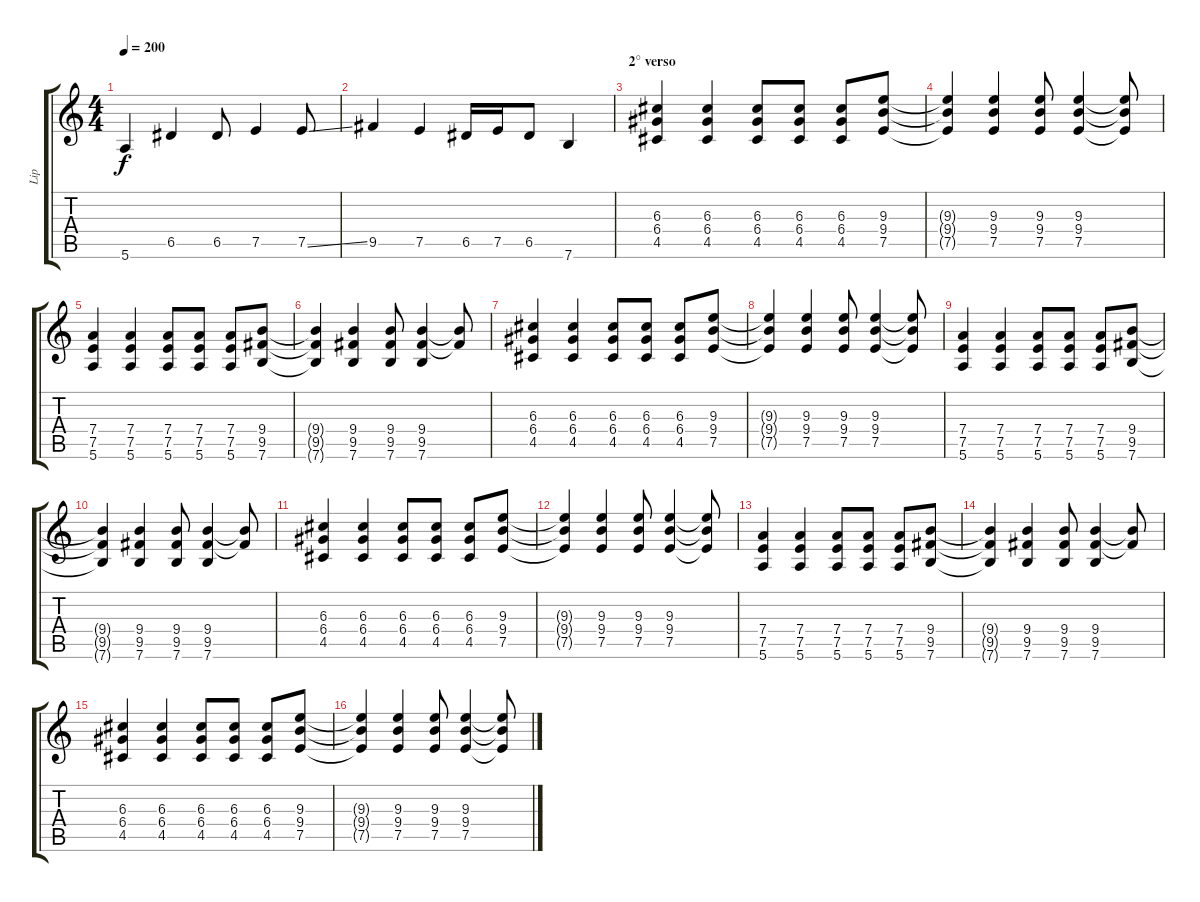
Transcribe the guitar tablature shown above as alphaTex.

\track ("Lip" "Lip") {instrument distortionguitar}
\staff {score tabs}
\tuning (E4 B3 G3 D3 A2 E2) {hide}
\ts (4 4)
\tempo 200
\clef g2
\ks c
5.6.4{dy f} 6.5.4 6.5.8 7.5.4 7.5{ss}.8 |
9.5.4 7.5.4 6.5.16 7.5.16 6.5.8 7.6.4 |
\section ("" "2° verso")
(6.3 6.4 4.5).4 (6.3 6.4 4.5).4 (6.3 6.4 4.5).8 (6.3 6.4 4.5).8 (6.3 6.4 4.5).8 (9.3 9.4 7.5).8 |
(9.3{t} 9.4{t} 7.5{t}).4 (9.3 9.4 7.5).4 (9.3 9.4 7.5).8 (9.3 9.4 7.5).4 (9.3{t} 9.4{t} 7.5{t}).8 |
(7.4 7.5 5.6).4 (7.4 7.5 5.6).4 (7.4 7.5 5.6).8 (7.4 7.5 5.6).8 (7.4 7.5 5.6).8 (9.4 9.5 7.6).8 |
(9.4{t} 9.5{t} 7.6{t}).4 (9.4 9.5 7.6).4 (9.4 9.5 7.6).8 (9.4 9.5 7.6).4 (9.4{t} 9.5{t}).8 |
(6.3 6.4 4.5).4 (6.3 6.4 4.5).4 (6.3 6.4 4.5).8 (6.3 6.4 4.5).8 (6.3 6.4 4.5).8 (9.3 9.4 7.5).8 |
(9.3{t} 9.4{t} 7.5{t}).4 (9.3 9.4 7.5).4 (9.3 9.4 7.5).8 (9.3 9.4 7.5).4 (9.3{t} 9.4{t} 7.5{t}).8 |
(7.4 7.5 5.6).4 (7.4 7.5 5.6).4 (7.4 7.5 5.6).8 (7.4 7.5 5.6).8 (7.4 7.5 5.6).8 (9.4 9.5 7.6).8 |
(9.4{t} 9.5{t} 7.6{t}).4 (9.4 9.5 7.6).4 (9.4 9.5 7.6).8 (9.4 9.5 7.6).4 (9.4{t} 9.5{t}).8 |
(6.3 6.4 4.5).4 (6.3 6.4 4.5).4 (6.3 6.4 4.5).8 (6.3 6.4 4.5).8 (6.3 6.4 4.5).8 (9.3 9.4 7.5).8 |
(9.3{t} 9.4{t} 7.5{t}).4 (9.3 9.4 7.5).4 (9.3 9.4 7.5).8 (9.3 9.4 7.5).4 (9.3{t} 9.4{t} 7.5{t}).8 |
(7.4 7.5 5.6).4 (7.4 7.5 5.6).4 (7.4 7.5 5.6).8 (7.4 7.5 5.6).8 (7.4 7.5 5.6).8 (9.4 9.5 7.6).8 |
(9.4{t} 9.5{t} 7.6{t}).4 (9.4 9.5 7.6).4 (9.4 9.5 7.6).8 (9.4 9.5 7.6).4 (9.4{t} 9.5{t}).8 |
(6.3 6.4 4.5).4 (6.3 6.4 4.5).4 (6.3 6.4 4.5).8 (6.3 6.4 4.5).8 (6.3 6.4 4.5).8 (9.3 9.4 7.5).8 |
(9.3{t} 9.4{t} 7.5{t}).4 (9.3 9.4 7.5).4 (9.3 9.4 7.5).8 (9.3 9.4 7.5).4 (9.3{t} 9.4{t} 7.5{t}).8
